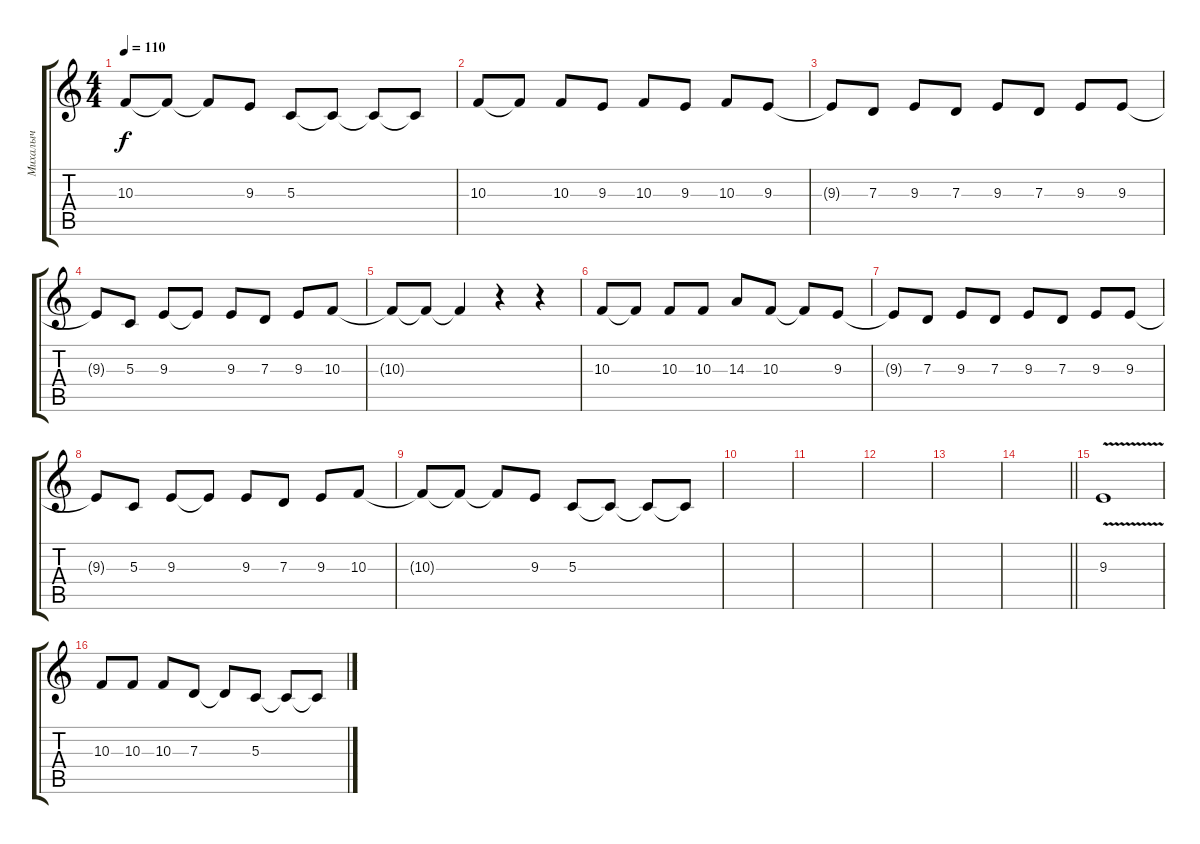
\track ("Михалыч" "Михалыч") {instrument flute}
\staff {score tabs}
\tuning (E4 B3 G3 D3 A2 E2) {hide}
\ts (4 4)
\tempo 110
\clef g2
\ks c
10.3{t}.8{dy f} 10.3{t}.8 10.3{t}.8 9.3.8 5.3.8 5.3{t}.8 5.3{t}.8 5.3{t}.8 |
10.3.8 10.3{t}.8 10.3.8 9.3.8 10.3.8 9.3.8 10.3.8 9.3.8 |
9.3{t}.8 7.3.8 9.3.8 7.3.8 9.3.8 7.3.8 9.3.8 9.3.8 |
9.3{t}.8 5.3.8 9.3.8 9.3{t}.8 9.3.8 7.3.8 9.3.8 10.3.8 |
10.3{t}.8 10.3{t}.8 10.3{t}.4 r.4 r.4 |
10.3.8 10.3{t}.8 10.3.8 10.3.8 14.3.8 10.3.8 10.3{t}.8 9.3.8 |
9.3{t}.8 7.3.8 9.3.8 7.3.8 9.3.8 7.3.8 9.3.8 9.3.8 |
9.3{t}.8 5.3.8 9.3.8 9.3{t}.8 9.3.8 7.3.8 9.3.8 10.3.8 |
10.3{t}.8 10.3{t}.8 10.3{t}.8 9.3.8 5.3.8 5.3{t}.8 5.3{t}.8 5.3{t}.8 |
|
|
|
|
\barLineRight lightlight
|
9.3{v}.1{volume 10} |
10.3.8 10.3.8 10.3.8 7.3.8 7.3{t}.8 5.3.8 5.3{t}.8 5.3{t}.8
